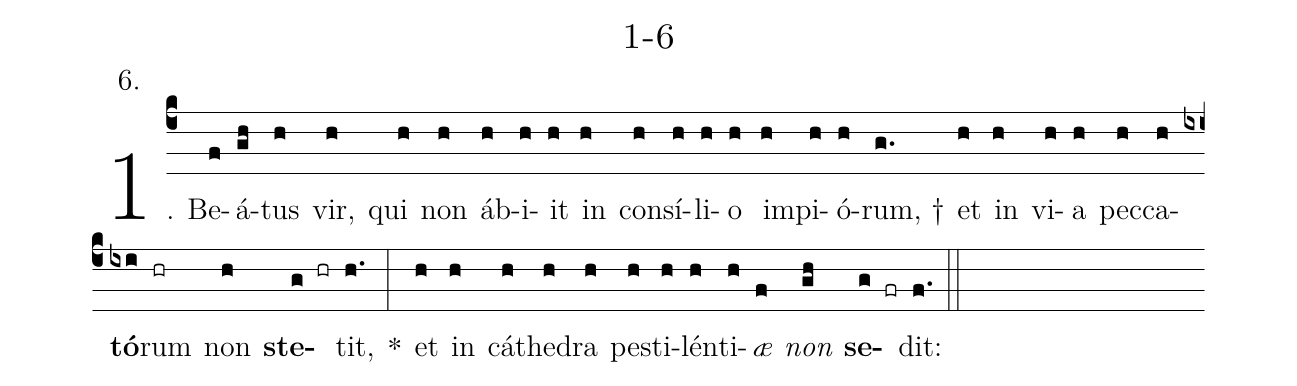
name: 1-6;
annotation: 6.;
%%
(c4)1. Be(f)á(gh)tus(h) vir,(h) qui(h) non(h) áb(h)i(h)it(h) in(h) con(h)sí(h)li(h)o(h) im(h)pi(h)ó(h)rum, †(g.) et(h) in(h) vi(h)a(h) pec(h)ca(h)<b>tó</b>(ixi)rum(hr) non(h) <b>ste</b>(g hr)tit,(h.) *(:) et(h) in(h) cá(h)the(h)dra(h) pes(h)ti(h)lén(h)ti(h)<i>æ</i>(f) <i>non</i>(gh) <b>se</b>(g fr)dit:(f.) (::)
